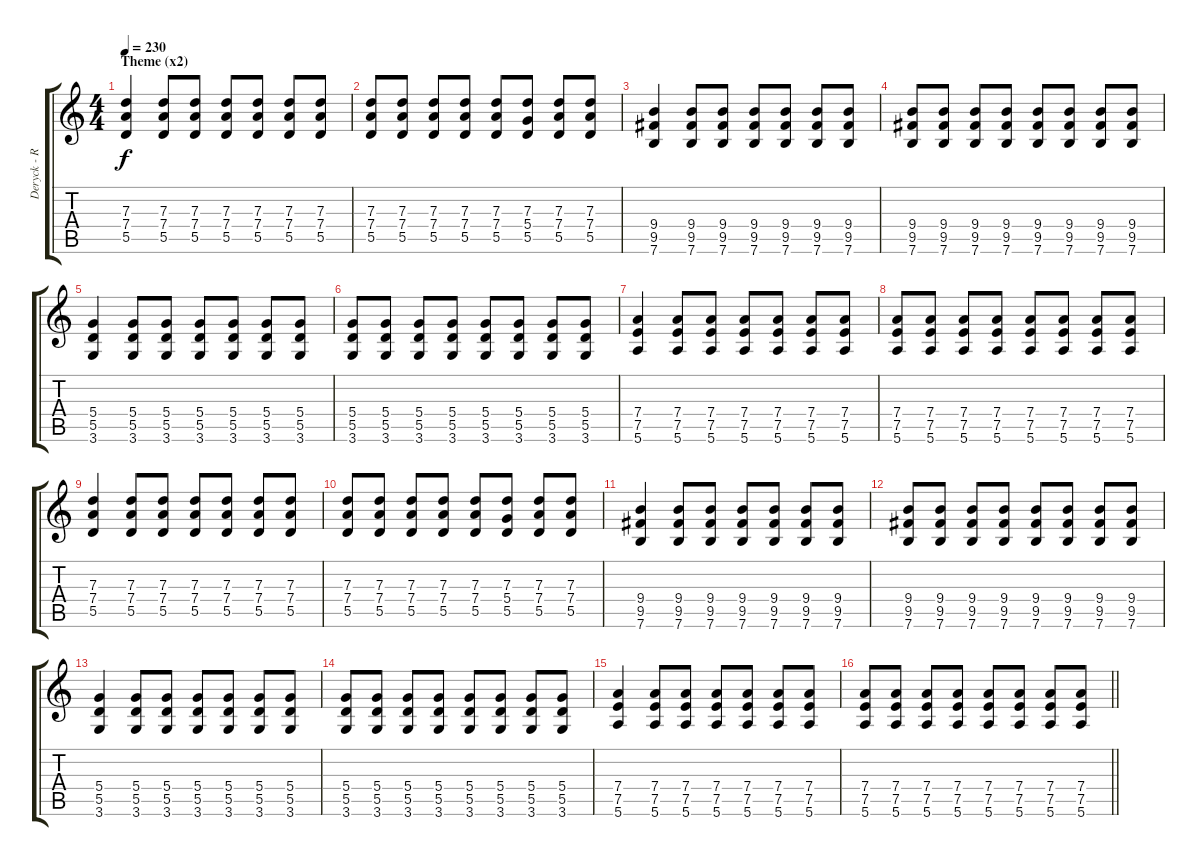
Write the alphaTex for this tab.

\track ("Deryck - Rhythm Guitar" "Deryck - R") {instrument distortionguitar}
\staff {score tabs}
\tuning (E4 B3 G3 D3 A2 E2) {hide}
\ts (4 4)
\section ("" "Theme (x2)")
\tempo 230
\clef g2
\ks c
(7.3 7.4 5.5).4{dy f} (7.3 7.4 5.5).8 (7.3 7.4 5.5).8 (7.3 7.4 5.5).8 (7.3 7.4 5.5).8 (7.3 7.4 5.5).8 (7.3 7.4 5.5).8 |
(7.3 7.4 5.5).8 (7.3 7.4 5.5).8 (7.3 7.4 5.5).8 (7.3 7.4 5.5).8 (7.3 7.4 5.5).8 (7.3 5.4 5.5).8 (7.3 7.4 5.5).8 (7.3 7.4 5.5).8 |
(9.4 9.5 7.6).4 (9.4 9.5 7.6).8 (9.4 9.5 7.6).8 (9.4 9.5 7.6).8 (9.4 9.5 7.6).8 (9.4 9.5 7.6).8 (9.4 9.5 7.6).8 |
(9.4 9.5 7.6).8 (9.4 9.5 7.6).8 (9.4 9.5 7.6).8 (9.4 9.5 7.6).8 (9.4 9.5 7.6).8 (9.4 9.5 7.6).8 (9.4 9.5 7.6).8 (9.4 9.5 7.6).8 |
(5.4 5.5 3.6).4 (5.4 5.5 3.6).8 (5.4 5.5 3.6).8 (5.4 5.5 3.6).8 (5.4 5.5 3.6).8 (5.4 5.5 3.6).8 (5.4 5.5 3.6).8 |
(5.4 5.5 3.6).8 (5.4 5.5 3.6).8 (5.4 5.5 3.6).8 (5.4 5.5 3.6).8 (5.4 5.5 3.6).8 (5.4 5.5 3.6).8 (5.4 5.5 3.6).8 (5.4 5.5 3.6).8 |
(7.4 7.5 5.6).4 (7.4 7.5 5.6).8 (7.4 7.5 5.6).8 (7.4 7.5 5.6).8 (7.4 7.5 5.6).8 (7.4 7.5 5.6).8 (7.4 7.5 5.6).8 |
(7.4 7.5 5.6).8 (7.4 7.5 5.6).8 (7.4 7.5 5.6).8 (7.4 7.5 5.6).8 (7.4 7.5 5.6).8 (7.4 7.5 5.6).8 (7.4 7.5 5.6).8 (7.4 7.5 5.6).8 |
(7.3 7.4 5.5).4 (7.3 7.4 5.5).8 (7.3 7.4 5.5).8 (7.3 7.4 5.5).8 (7.3 7.4 5.5).8 (7.3 7.4 5.5).8 (7.3 7.4 5.5).8 |
(7.3 7.4 5.5).8 (7.3 7.4 5.5).8 (7.3 7.4 5.5).8 (7.3 7.4 5.5).8 (7.3 7.4 5.5).8 (7.3 5.4 5.5).8 (7.3 7.4 5.5).8 (7.3 7.4 5.5).8 |
(9.4 9.5 7.6).4 (9.4 9.5 7.6).8 (9.4 9.5 7.6).8 (9.4 9.5 7.6).8 (9.4 9.5 7.6).8 (9.4 9.5 7.6).8 (9.4 9.5 7.6).8 |
(9.4 9.5 7.6).8 (9.4 9.5 7.6).8 (9.4 9.5 7.6).8 (9.4 9.5 7.6).8 (9.4 9.5 7.6).8 (9.4 9.5 7.6).8 (9.4 9.5 7.6).8 (9.4 9.5 7.6).8 |
(5.4 5.5 3.6).4 (5.4 5.5 3.6).8 (5.4 5.5 3.6).8 (5.4 5.5 3.6).8 (5.4 5.5 3.6).8 (5.4 5.5 3.6).8 (5.4 5.5 3.6).8 |
(5.4 5.5 3.6).8 (5.4 5.5 3.6).8 (5.4 5.5 3.6).8 (5.4 5.5 3.6).8 (5.4 5.5 3.6).8 (5.4 5.5 3.6).8 (5.4 5.5 3.6).8 (5.4 5.5 3.6).8 |
(7.4 7.5 5.6).4 (7.4 7.5 5.6).8 (7.4 7.5 5.6).8 (7.4 7.5 5.6).8 (7.4 7.5 5.6).8 (7.4 7.5 5.6).8 (7.4 7.5 5.6).8 |
\barLineRight lightlight
(7.4 7.5 5.6).8 (7.4 7.5 5.6).8 (7.4 7.5 5.6).8 (7.4 7.5 5.6).8 (7.4 7.5 5.6).8 (7.4 7.5 5.6).8 (7.4 7.5 5.6).8 (7.4 7.5 5.6).8
